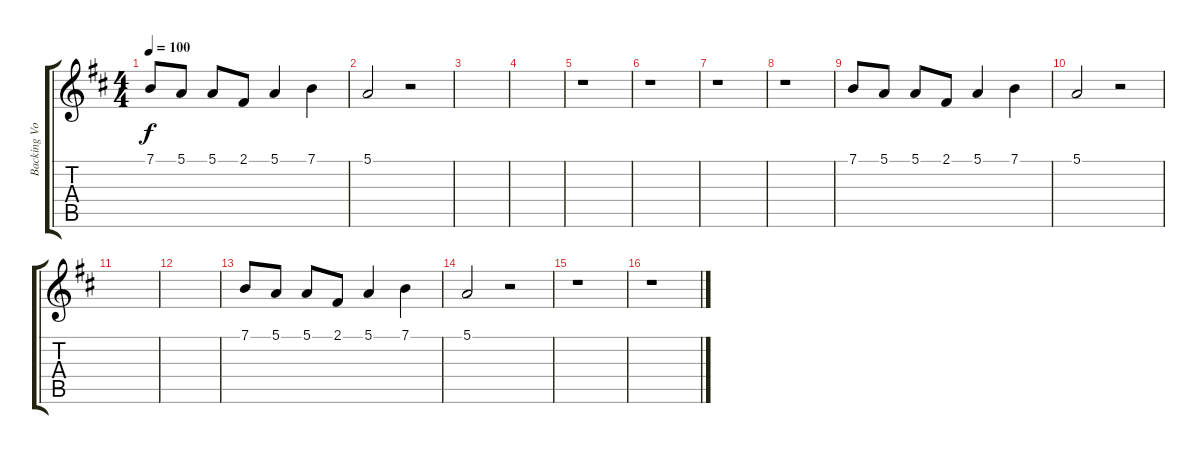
\track ("Backing Vocals" "Backing Vo") {instrument pad4choir}
\staff {score tabs}
\tuning (E4 B3 G3 D3 A2 E2) {hide}
\ts (4 4)
\tempo 100
\clef g2
\ks d
7.1.8{dy f} 5.1.8 5.1.8 2.1.8 5.1.4 7.1.4 |
5.1.2 r.2 |
|
|
r.1 |
r.1 |
r.1 |
r.1 |
7.1.8 5.1.8 5.1.8 2.1.8 5.1.4 7.1.4 |
5.1.2 r.2 |
|
|
7.1.8 5.1.8 5.1.8 2.1.8 5.1.4 7.1.4 |
5.1.2 r.2 |
r.1 |
r.1
